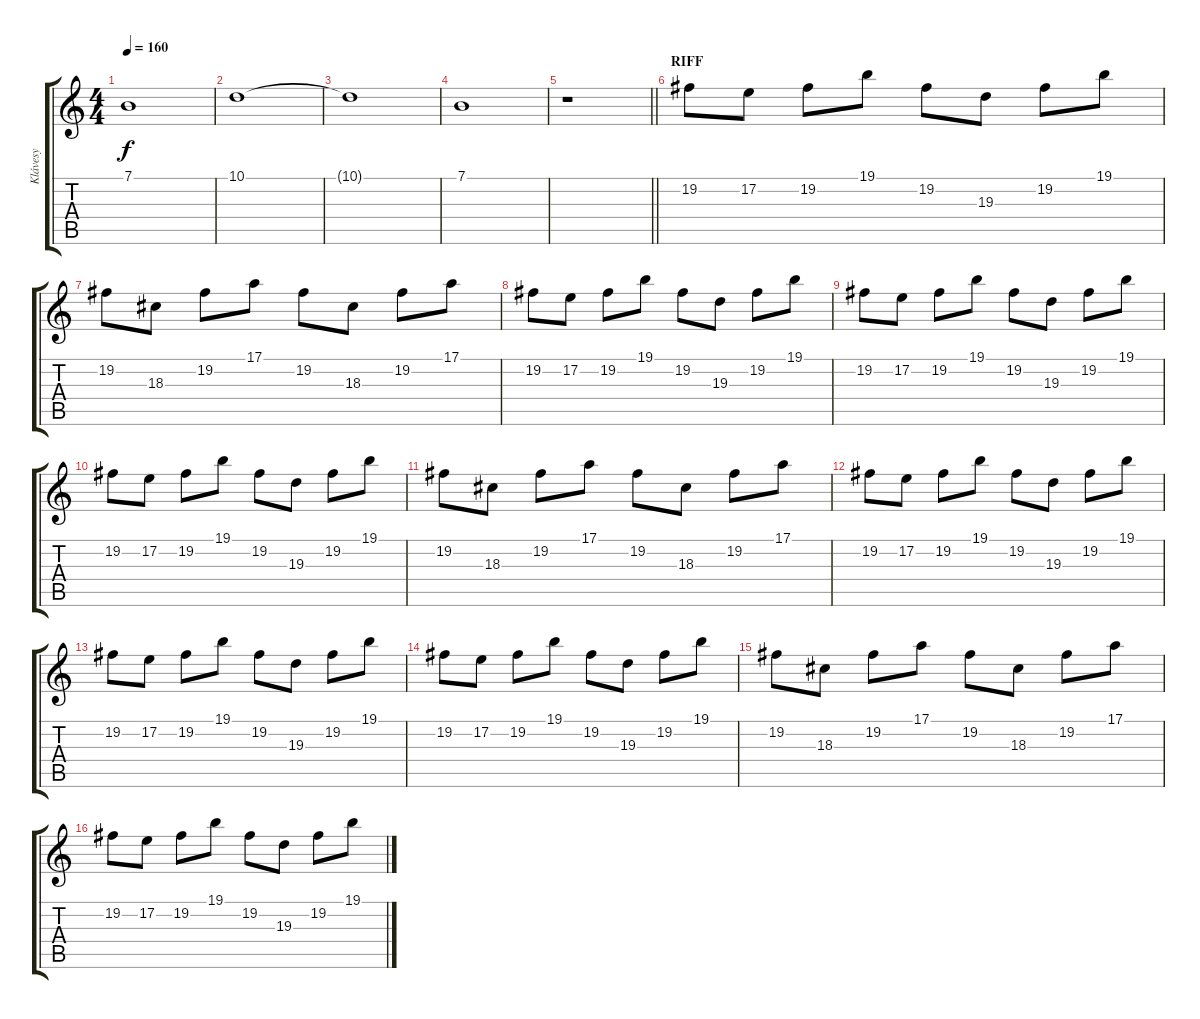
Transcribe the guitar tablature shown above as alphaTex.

\track ("Klávesy" "Klávesy") {instrument fx1rain}
\staff {score tabs}
\tuning (E4 B3 G3 D3 A2 E2) {hide}
\ts (4 4)
\tempo 160
\clef g2
\ks c
7.1{t}.1{dy f} |
10.1.1 |
10.1{t}.1 |
7.1.1 |
\barLineRight lightlight
r.1 |
\section ("" "RIFF")
19.2.8 17.2.8 19.2.8 19.1.8 19.2.8 19.3.8 19.2.8 19.1.8 |
19.2.8 18.3.8 19.2.8 17.1.8 19.2.8 18.3.8 19.2.8 17.1.8 |
19.2.8 17.2.8 19.2.8 19.1.8 19.2.8 19.3.8 19.2.8 19.1.8 |
19.2.8 17.2.8 19.2.8 19.1.8 19.2.8 19.3.8 19.2.8 19.1.8 |
19.2.8 17.2.8 19.2.8 19.1.8 19.2.8 19.3.8 19.2.8 19.1.8 |
19.2.8 18.3.8 19.2.8 17.1.8 19.2.8 18.3.8 19.2.8 17.1.8 |
19.2.8 17.2.8 19.2.8 19.1.8 19.2.8 19.3.8 19.2.8 19.1.8 |
19.2.8 17.2.8 19.2.8 19.1.8 19.2.8 19.3.8 19.2.8 19.1.8 |
19.2.8 17.2.8 19.2.8 19.1.8 19.2.8 19.3.8 19.2.8 19.1.8 |
19.2.8 18.3.8 19.2.8 17.1.8 19.2.8 18.3.8 19.2.8 17.1.8 |
19.2.8 17.2.8 19.2.8 19.1.8 19.2.8 19.3.8 19.2.8 19.1.8
